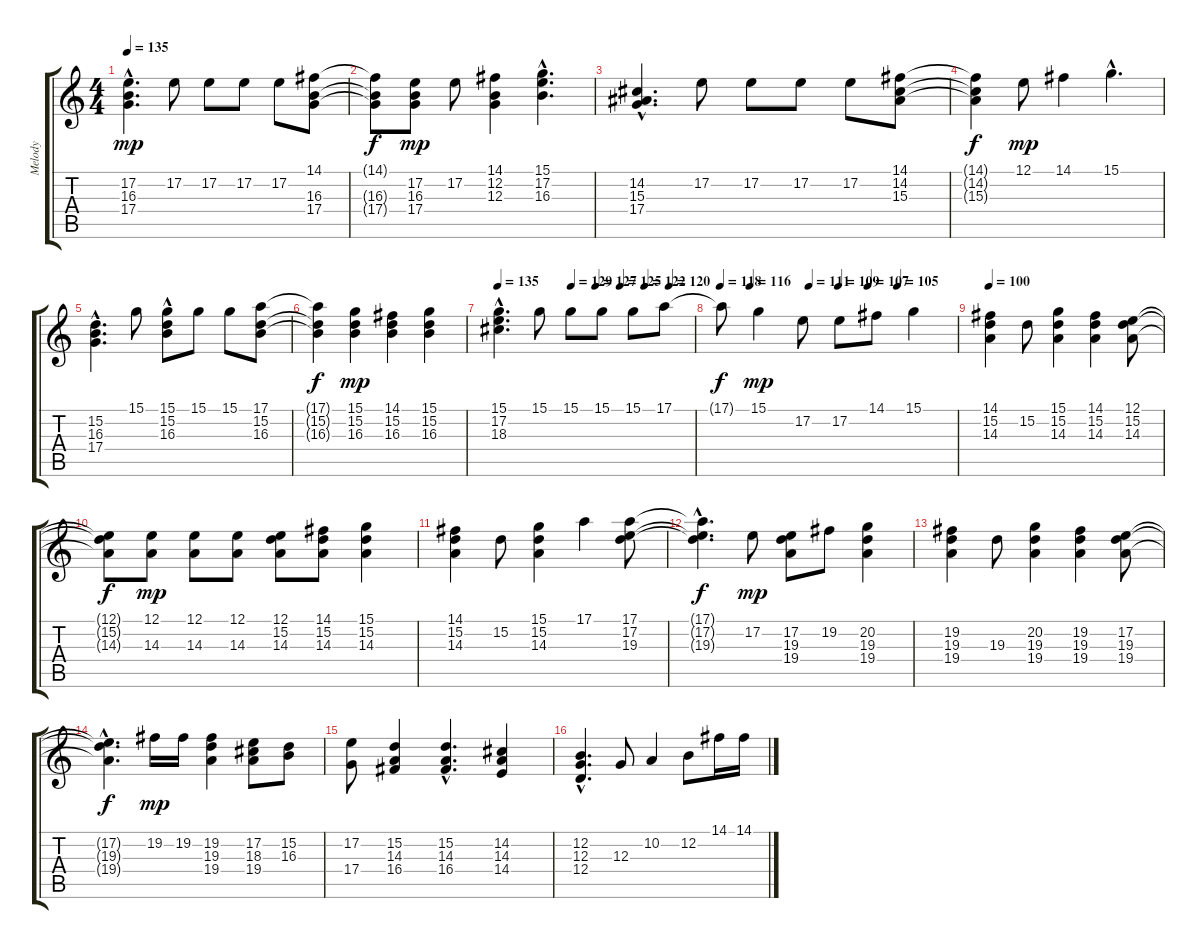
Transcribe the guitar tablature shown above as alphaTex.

\track ("Melody          " "Melody    ") {instrument acousticgrandpiano}
\staff {score tabs}
\tuning (E4 B3 G3 D3 A2 E2) {hide}
\ts (4 4)
\tempo 135
\clef g2
\ks c
(17.2{hac} 16.3{hac} 17.4{hac}).4{d dy mp} 17.2.8 17.2.8 17.2.8 17.2.8 (14.1 16.3 17.4).8 |
(14.1{t} 16.3{t} 17.4{t}).8{dy f} (17.2 16.3 17.4).8{dy mp} 17.2.8 (14.1 12.2 12.3).4 (15.1{hac} 17.2{hac} 16.3{hac}).4{d} |
(14.2{hac} 15.3{hac} 17.4{hac}).4{d} 17.2.8 17.2.8 17.2.8 17.2.8 (14.1 14.2 15.3).8 |
(14.1{t} 14.2{t} 15.3{t}).4{dy f} 12.1.8{dy mp} 14.1.4 15.1{hac}.4{d} |
(15.2{hac} 16.3{hac} 17.4{hac}).4{d} 15.1.8 (15.1 15.2{hac} 16.3{hac}).8 15.1.8 15.1.8 (17.1 15.2 16.3).8 |
(17.1{t} 15.2{t} 16.3{t}).4{dy f} (15.1 15.2 16.3).4{dy mp} (14.1 15.2 16.3).4 (15.1 15.2 16.3).4 |
\tempo 135
\tempo (129 0.375)
\tempo (127 0.5)
\tempo (125 0.625)
\tempo (122 0.75)
\tempo (120 0.875)
(15.1{hac} 17.2{hac} 18.3).4{d} 15.1.8 15.1.8 15.1.8 15.1.8 17.1.8 |
\tempo 118
\tempo (116 0.125)
\tempo (111 0.375)
\tempo (109 0.5)
\tempo (107 0.625)
\tempo (105 0.75)
17.1{t}.8{dy f} 15.1.4{dy mp} 17.2.8 17.2.8 14.1.8 15.1.4 |
\tempo 100
(14.1 15.2 14.3).4 15.2.8 (15.1 15.2 14.3).4 (14.1 15.2 14.3).4 (12.1 15.2 14.3).8 |
(12.1{t} 15.2{t} 14.3{t}).8{dy f} (12.1 14.3).8{dy mp} (12.1 14.3).8 (12.1 14.3).8 (12.1 15.2 14.3).8 (14.1 15.2 14.3).8 (15.1 15.2 14.3).4 |
(14.1 15.2 14.3).4 15.2.8 (15.1 15.2 14.3).4 17.1.4 (17.1 17.2 19.3).8 |
(17.1{hac t} 17.2{hac t} 19.3{hac t}).4{d dy f} 17.2.8{dy mp} (17.2 19.3 19.4).8 19.2.8 (20.2 19.3 19.4).4 |
(19.2 19.3 19.4).4 19.3.8 (20.2 19.3 19.4).4 (19.2 19.3 19.4).4 (17.2 19.3 19.4).8 |
(17.2{hac t} 19.3{hac t} 19.4{hac t}).4{d dy f} 19.2.16{dy mp} 19.2.16 (19.2 19.3 19.4).4 (17.2 18.3 19.4).8 (15.2 16.3).8 |
(17.2 17.4).8 (15.2 14.3 16.4).4 (15.2{hac} 14.3{hac} 16.4{hac}).4{d} (14.2 14.3 14.4).4 |
(12.2{hac} 12.3{hac} 12.4{hac}).4{d} 12.3.8 10.2.4 12.2.8 14.1.16 14.1.16
